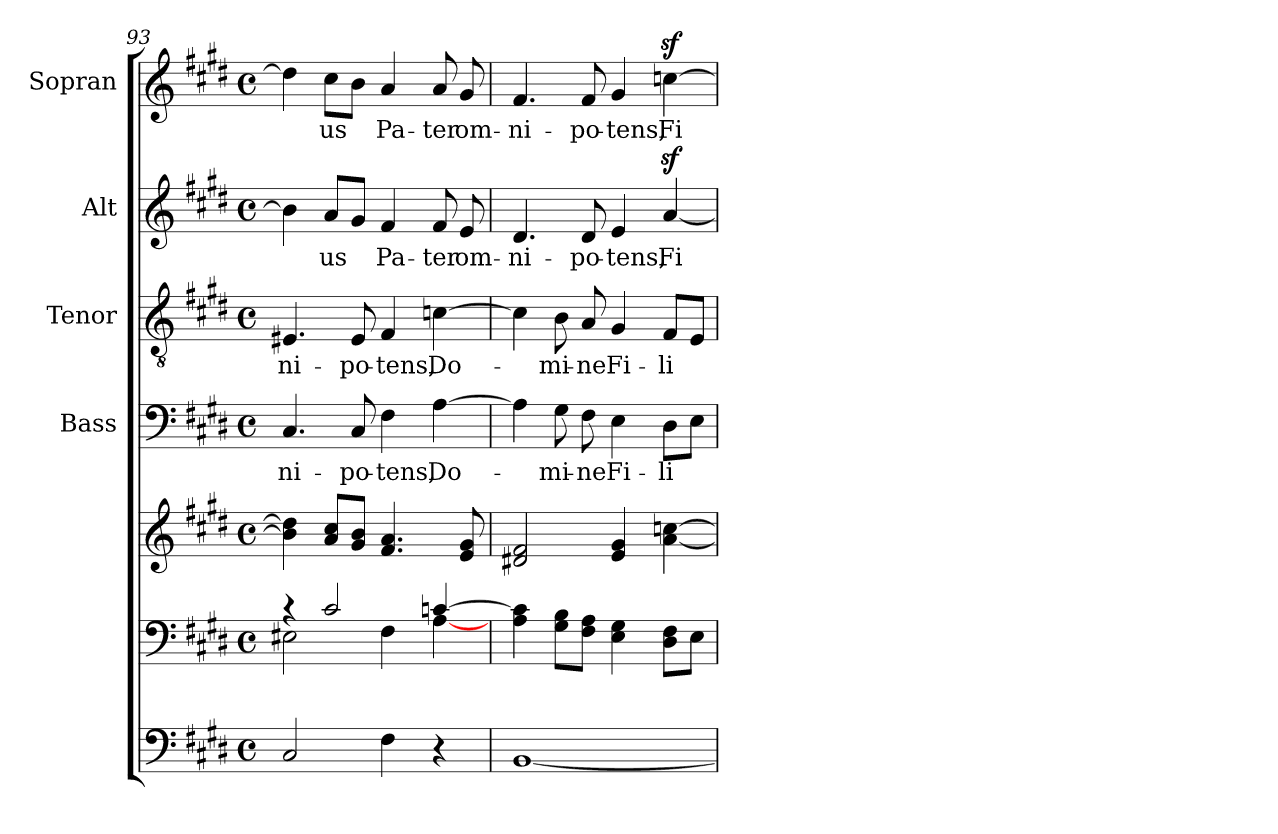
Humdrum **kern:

**kern	**kern	**kern	**kern	**text	**kern	**text	**kern	**text	**kern	**text
*part6	*part5	*part5	*part4	*part4	*part3	*part3	*part2	*part2	*part1	*part1
*staff7	*staff6	*staff5	*staff4	*staff4	*staff3	*staff3	*staff2	*staff2	*staff1	*staff1
*	*	*	*I"Bass	*	*I"Tenor	*	*I"Alt	*	*I"Sopran	*
*	*	*	*I'B.	*	*I'T.	*	*I'A.	*	*I'S.	*
*clefF4	*clefF4	*clefG2	*clefF4	*	*clefGv2	*	*clefG2	*	*clefG2	*
*ITrd7c12	*	*	*	*	*	*	*	*	*	*
*k[f#c#g#d#]	*k[f#c#g#d#]	*k[f#c#g#d#]	*k[f#c#g#d#]	*	*k[f#c#g#d#]	*	*k[f#c#g#d#]	*	*k[f#c#g#d#]	*
*E:	*E:	*E:	*E:	*	*E:	*	*E:	*	*E:	*
*M4/4	*M4/4	*M4/4	*M4/4	*	*M4/4	*	*M4/4	*	*M4/4	*
*met(c)	*met(c)	*met(c)	*met(c)	*	*met(c)	*	*met(c)	*	*met(c)	*
=93	=93	=93	=93	=93	=93	=93	=93	=93	=93	=93
*	*^	*	*	*	*	*	*	*	*	*
!	!	!	!	!	!LO:LY:b	!	!LO:LY:b	!	!	!	!
2CC#/	4rc	2E#X\	4b\] 4dd\]	4.C#/	-ni-	4.E#X/	-ni-	4b\]	.	4dd\]	.
!	!	!	!	!	!	!	!	!	!LO:LY:b	!	!LO:LY:b
.	2c#/	.	8a/ 8cc#/L	.	.	.	.	8a/L	-us	8cc#\L	-us
!	!	!	!	!	!LO:LY:b	!	!LO:LY:b	!	!	!	!
.	.	.	8g#/ 8b/J	8C#/	-po-	8E#/	-po-	8g#/J	.	8b\J	.
!	!	!	!	!	!LO:LY:b	!	!LO:LY:b	!	!LO:LY:b	!	!LO:LY:b
4FF#\	.	4F#\	4.f#/ 4.a/	4F#\	-tens,	4F#/	-tens,	4f#/	Pa-	4a/	Pa-
!	!	!	!	!	!LO:LY:b	!	!LO:LY:b	!	!LO:LY:b	!	!LO:LY:b
4r	[>4cn/	[<4A\	.	[4A\	Do-	[4cn\	Do-	8f#/	-ter	8a/	-ter
!	!	!	!	!	!	!	!	!	!LO:LY:b	!	!LO:LY:b
.	.	.	8e/ 8g#/	.	.	.	.	8e/	om-	8g#/	om-
*	*v	*v	*	*	*	*	*	*	*	*	*
!!LO:LB:g=z
=94	=94	=94	=94	=94	=94	=94	=94	=94	=94	=94
!	!	!	!	!	!	!	!	!LO:LY:b	!	!LO:LY:b
[1BBB	4A\ 4c\]	2d#X/ 2f#/	4A\]	.	4c\]	.	4.d#/	-ni-	4.f#/	-ni-
!	!	!	!	!LO:LY:b	!	!LO:LY:b	!	!	!	!
.	8G#\ 8B\L	.	8G#\	-mi-	8B\	-mi-	.	.	.	.
!	!	!	!	!LO:LY:b	!	!LO:LY:b	!	!LO:LY:b	!	!LO:LY:b
.	8F#\ 8A\J	.	8F#\	-ne	8A/	-ne	8d#/	-po-	8f#/	-po-
!	!	!	!	!LO:LY:b	!	!LO:LY:b	!	!LO:LY:b	!	!LO:LY:b
.	4E\ 4G#\	4e/ 4g#/	4E\	Fi-	4G#/	Fi-	4e/	-tens,	4g#/	-tens,
!	!	!	!	!LO:LY:b	!	!LO:LY:b	!	!LO:LY:b	!	!LO:LY:b
.	8D#\ 8F#\L	[4a\ [4ccn\	8D#\L	-li	8F#/L	-li	[4az>/	Fi-	[4ccnz>\	Fi-
.	8E\J	.	8E\J	.	8E/J	.	.	.	.	.
=	=	=	=	=	=	=	=	=	=	=
*-	*-	*-	*-	*-	*-	*-	*-	*-	*-	*-
